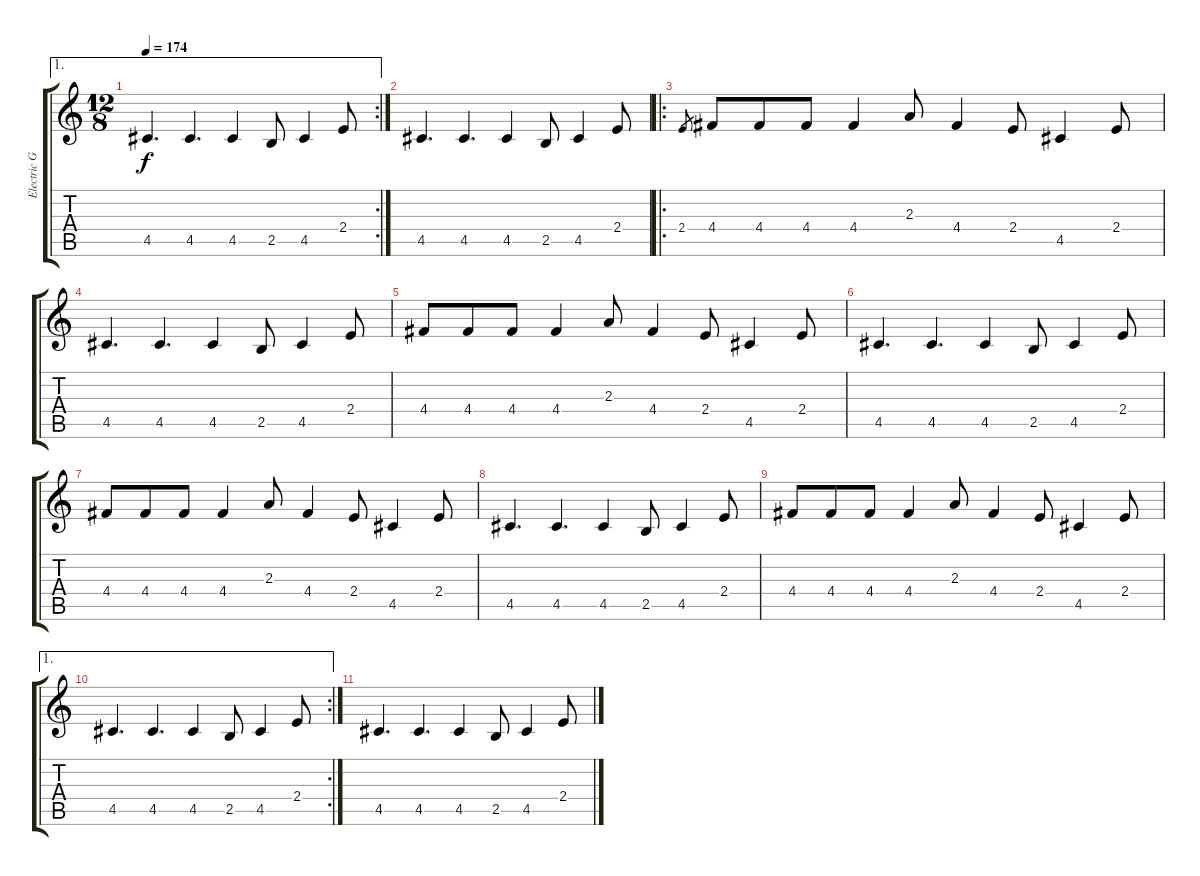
\track ("Electric Guitar 3" "Electric G") {instrument electricguitarclean}
\staff {score tabs}
\tuning (E4 B3 G3 D3 A2 E2) {hide}
\ae 1
\rc 2
\ts (12 8)
\tempo 174
\clef g2
\ks c
4.5.4{d dy f} 4.5.4{d} 4.5.4 2.5.8 4.5.4 2.4.8 |
4.5.4{d} 4.5.4{d} 4.5.4 2.5.8 4.5.4 2.4.8 |
\ro
2.4.8{gr} 4.4.8 4.4.8 4.4.8 4.4.4 2.3.8 4.4.4 2.4.8 4.5.4 2.4.8 |
4.5.4{d} 4.5.4{d} 4.5.4 2.5.8 4.5.4 2.4.8 |
4.4.8 4.4.8 4.4.8 4.4.4 2.3.8 4.4.4 2.4.8 4.5.4 2.4.8 |
4.5.4{d} 4.5.4{d} 4.5.4 2.5.8 4.5.4 2.4.8 |
4.4.8 4.4.8 4.4.8 4.4.4 2.3.8 4.4.4 2.4.8 4.5.4 2.4.8 |
4.5.4{d} 4.5.4{d} 4.5.4 2.5.8 4.5.4 2.4.8 |
4.4.8 4.4.8 4.4.8 4.4.4 2.3.8 4.4.4 2.4.8 4.5.4 2.4.8 |
\ae 1
\rc 2
4.5.4{d} 4.5.4{d} 4.5.4 2.5.8 4.5.4 2.4.8 |
4.5.4{d} 4.5.4{d} 4.5.4 2.5.8 4.5.4 2.4.8
